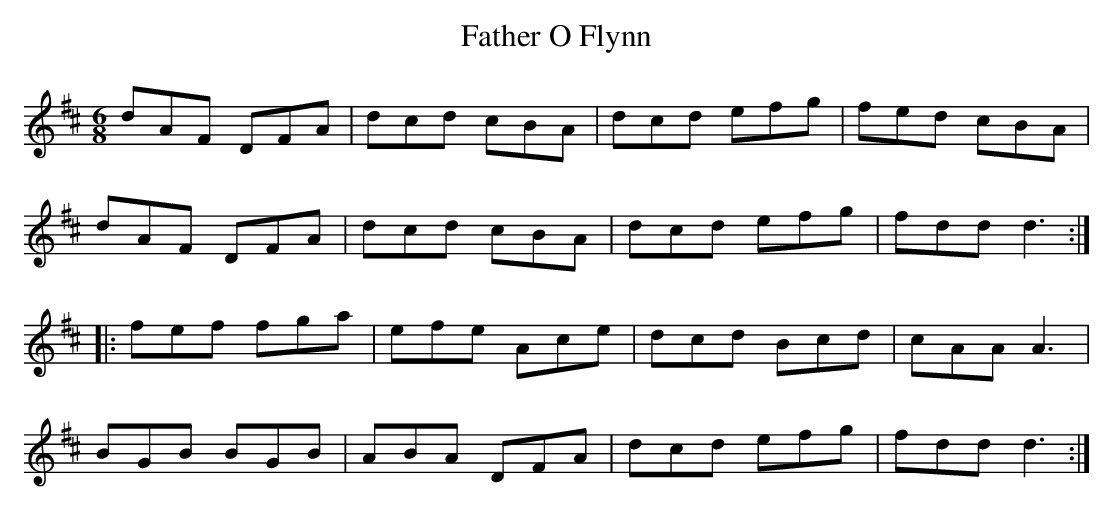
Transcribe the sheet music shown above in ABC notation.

X:1
T:Father O Flynn
M:6/8
L:1/8
K:D
dAF DFA | dcd cBA | dcd efg | fed cBA |
dAF DFA | dcd cBA | dcd efg | fdd d3 :|
|:fef fga | efe Ace | dcd Bcd |cAA A3 |
BGB BGB | ABA DFA | dcd efg | fdd d3 :|
